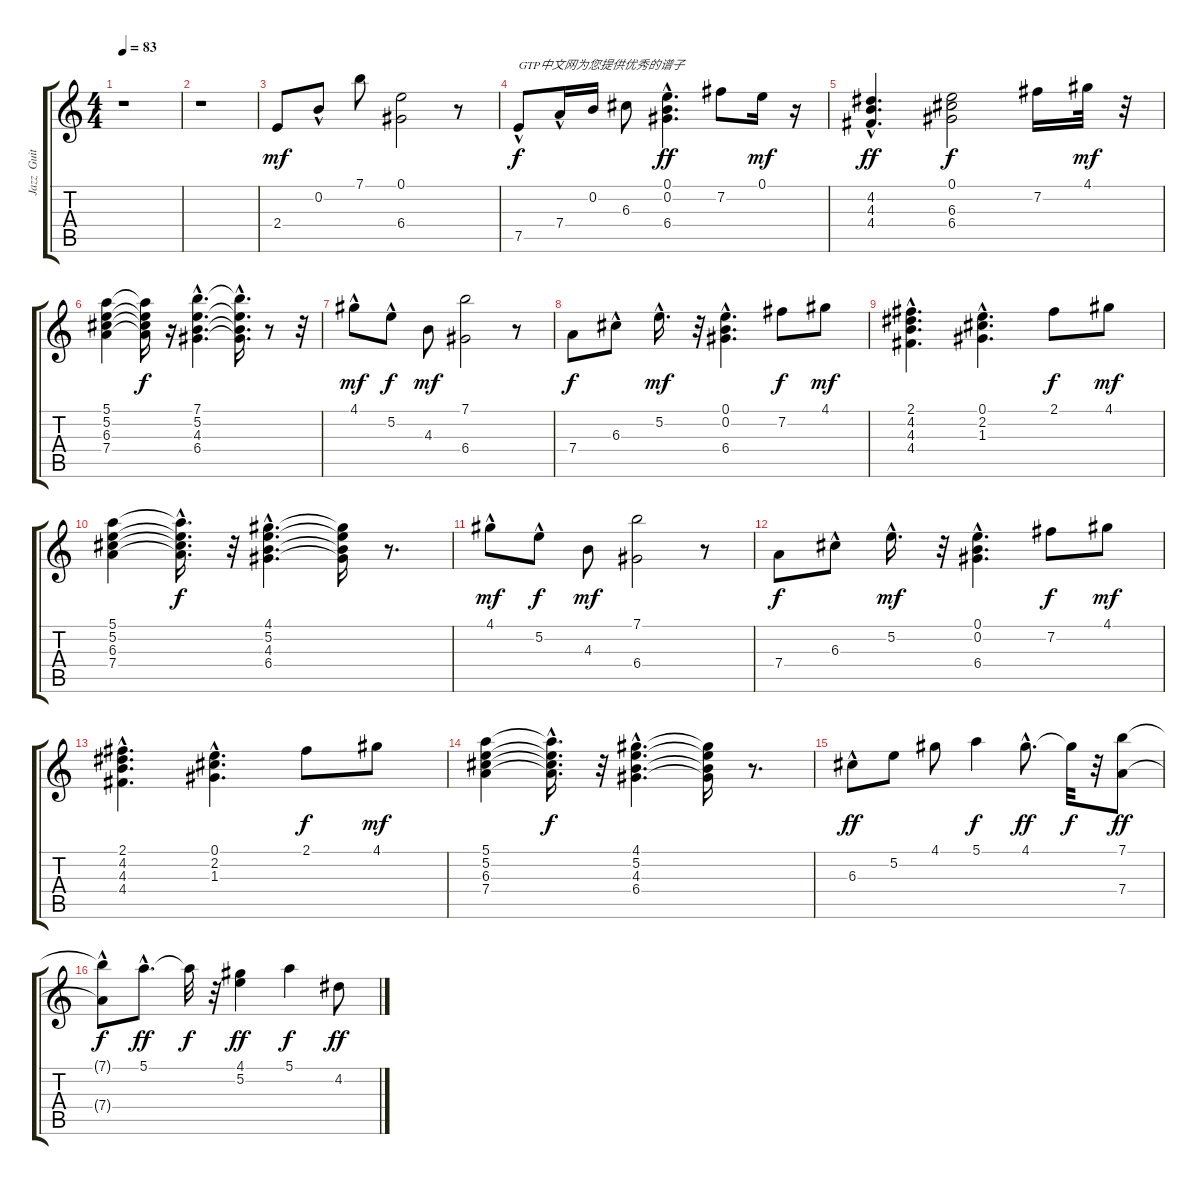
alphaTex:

\track ("Jazz  Guit" "Jazz  Guit") {instrument electricguitarjazz}
\staff {score tabs}
\tuning (E4 B3 G3 D3 A2 E2) {hide}
\ts (4 4)
\tempo 83
\clef g2
\ks c
r.1{dy mf instrument electricguitarjazz} |
r.1 |
2.4.8 0.2{hac}.8 7.1.8 (0.1 6.4).2 r.8 |
7.5{hac}.8{txt "GTP中文网为您提供优秀的谱子" dy f} 7.4{hac}.16 0.2.16 6.3.8 (0.1{hac} 0.2 6.4).4{d dy ff} 7.2.8 0.1.16{dy mf} r.16 |
(4.2{hac} 4.3 4.4).4{d dy ff} (0.1 6.3 6.4).2{dy f} 7.2.16 4.1.32{dy mf} r.32 |
(5.1 5.2 6.3 7.4).4 (5.1{t} 5.2{t} 6.3{t} 7.4{t}).16{dy f} r.16 (7.1{hac} 5.2{hac} 4.3{hac} 6.4{hac}).4{d} (7.1{hac t} 5.2{hac t} 4.3{hac t} 6.4{hac t}).16{d} r.8 r.32 |
4.1{hac}.8{dy mf} 5.2{hac}.8{dy f} 4.3.8{dy mf} (7.1 6.4).2 r.8 |
7.4.8{dy f} 6.3{hac}.8 5.2{hac}.16{d dy mf} r.32 (0.1{hac} 0.2{hac} 6.4{hac}).4{d} 7.2.8{dy f} 4.1.8{dy mf} |
(2.1{hac} 4.2{hac} 4.3 4.4).4{d} (0.1 2.2{hac} 1.3{hac}).4{d} 2.1.8{dy f} 4.1.8{dy mf} |
(5.1 5.2 6.3 7.4).4 (5.1{hac t} 5.2{hac t} 6.3{t} 7.4{t}).16{d dy f} r.32 (4.1{hac} 5.2{hac} 4.3{hac} 6.4{hac}).4{d} (4.1{t} 5.2{t} 4.3{t} 6.4{t}).16 r.8{d} |
4.1{hac}.8{dy mf} 5.2{hac}.8{dy f} 4.3.8{dy mf} (7.1 6.4).2 r.8 |
7.4.8{dy f} 6.3{hac}.8 5.2{hac}.16{d dy mf} r.32 (0.1{hac} 0.2{hac} 6.4{hac}).4{d} 7.2.8{dy f} 4.1.8{dy mf} |
(2.1{hac} 4.2{hac} 4.3 4.4).4{d} (0.1 2.2{hac} 1.3{hac}).4{d} 2.1.8{dy f} 4.1.8{dy mf} |
(5.1 5.2 6.3 7.4).4 (5.1{hac t} 5.2{hac t} 6.3{t} 7.4{t}).16{d dy f} r.32 (4.1{hac} 5.2{hac} 4.3{hac} 6.4{hac}).4{d} (4.1{t} 5.2{t} 4.3{t} 6.4{t}).16 r.8{d} |
6.3{hac}.8{dy ff} 5.2.8 4.1.8 5.1.4{dy f} 4.1{hac}.8{d dy ff} 4.1{t}.32{dy f} r.32 (7.1 7.4).8{dy ff} |
(7.1{t} 7.4{hac t}).8{dy f} 5.1{hac}.8{d dy ff} 5.1{t}.32{dy f} r.32 (4.1 5.2).4{dy ff} 5.1.4{dy f} 4.2.8{dy ff}
